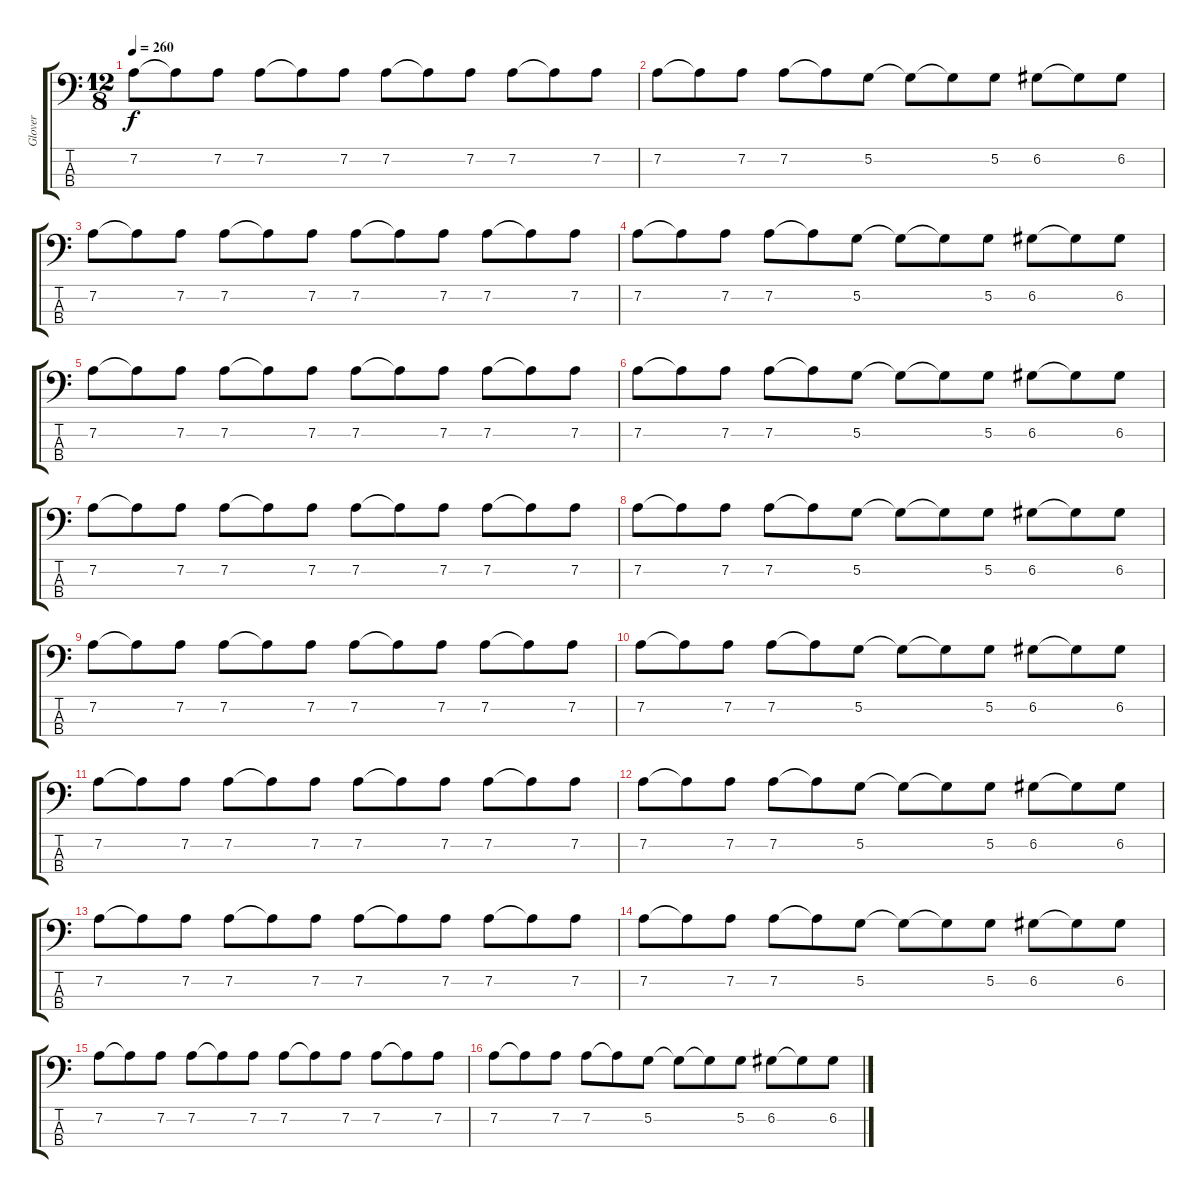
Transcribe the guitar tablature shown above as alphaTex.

\track ("Glover" "Glover") {instrument electricbassfinger}
\staff {score tabs}
\tuning (G2 D2 A1 E1) {hide}
\ts (12 8)
\tempo 260
\clef f4
\ks c
7.2.8{dy f} 7.2{t}.8 7.2.8 7.2.8 7.2{t}.8 7.2.8 7.2.8 7.2{t}.8 7.2.8 7.2.8 7.2{t}.8 7.2.8 |
7.2.8 7.2{t}.8 7.2.8 7.2.8 7.2{t}.8 5.2.8 5.2{t}.8 5.2{t}.8 5.2.8 6.2.8 6.2{t}.8 6.2.8 |
7.2.8 7.2{t}.8 7.2.8 7.2.8 7.2{t}.8 7.2.8 7.2.8 7.2{t}.8 7.2.8 7.2.8 7.2{t}.8 7.2.8 |
7.2.8 7.2{t}.8 7.2.8 7.2.8 7.2{t}.8 5.2.8 5.2{t}.8 5.2{t}.8 5.2.8 6.2.8 6.2{t}.8 6.2.8 |
7.2.8 7.2{t}.8 7.2.8 7.2.8 7.2{t}.8 7.2.8 7.2.8 7.2{t}.8 7.2.8 7.2.8 7.2{t}.8 7.2.8 |
7.2.8 7.2{t}.8 7.2.8 7.2.8 7.2{t}.8 5.2.8 5.2{t}.8 5.2{t}.8 5.2.8 6.2.8 6.2{t}.8 6.2.8 |
7.2.8 7.2{t}.8 7.2.8 7.2.8 7.2{t}.8 7.2.8 7.2.8 7.2{t}.8 7.2.8 7.2.8 7.2{t}.8 7.2.8 |
7.2.8 7.2{t}.8 7.2.8 7.2.8 7.2{t}.8 5.2.8 5.2{t}.8 5.2{t}.8 5.2.8 6.2.8 6.2{t}.8 6.2.8 |
7.2.8 7.2{t}.8 7.2.8 7.2.8 7.2{t}.8 7.2.8 7.2.8 7.2{t}.8 7.2.8 7.2.8 7.2{t}.8 7.2.8 |
7.2.8 7.2{t}.8 7.2.8 7.2.8 7.2{t}.8 5.2.8 5.2{t}.8 5.2{t}.8 5.2.8 6.2.8 6.2{t}.8 6.2.8 |
7.2.8 7.2{t}.8 7.2.8 7.2.8 7.2{t}.8 7.2.8 7.2.8 7.2{t}.8 7.2.8 7.2.8 7.2{t}.8 7.2.8 |
7.2.8 7.2{t}.8 7.2.8 7.2.8 7.2{t}.8 5.2.8 5.2{t}.8 5.2{t}.8 5.2.8 6.2.8 6.2{t}.8 6.2.8 |
7.2.8 7.2{t}.8 7.2.8 7.2.8 7.2{t}.8 7.2.8 7.2.8 7.2{t}.8 7.2.8 7.2.8 7.2{t}.8 7.2.8 |
7.2.8 7.2{t}.8 7.2.8 7.2.8 7.2{t}.8 5.2.8 5.2{t}.8 5.2{t}.8 5.2.8 6.2.8 6.2{t}.8 6.2.8 |
7.2.8 7.2{t}.8 7.2.8 7.2.8 7.2{t}.8 7.2.8 7.2.8 7.2{t}.8 7.2.8 7.2.8 7.2{t}.8 7.2.8 |
7.2.8 7.2{t}.8 7.2.8 7.2.8 7.2{t}.8 5.2.8 5.2{t}.8 5.2{t}.8 5.2.8 6.2.8 6.2{t}.8 6.2.8
